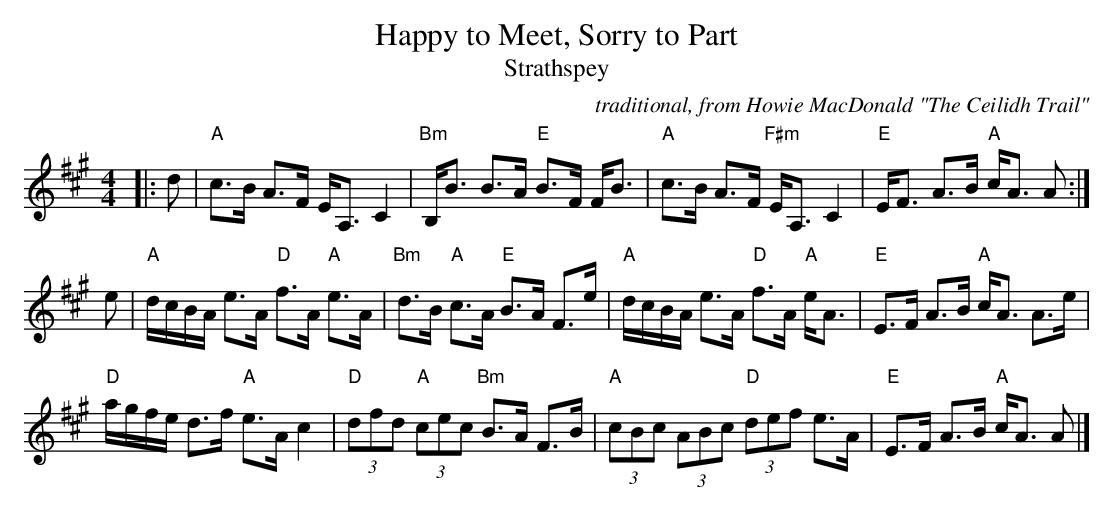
X:1
T:Happy to Meet, Sorry to Part
T:Strathspey
C:traditional, from Howie MacDonald "The Ceilidh Trail"
M:4/4
K:A
L: 1/8
|:d|"A"c>B A>F E<A, C2|"Bm"B,<B B>A "E"B>F F<B|"A"c>B A>F "F#m"E<A, C2|"E"E<F A>B "A"c<A A :|
e|"A" d/c/B/A/ e>A "D" f>A "A"e>A| "Bm"d>B "A"c>A "E"B>A F>e| \
  "A" d/c/B/A/ e>A "D" f>A "A"e<A| "E"E>F A>B "A" c<A A>e|
"D" a/g/f/e/ d>f "A" e>A c2 | "D" (3dfd "A" (3cec "Bm" B>A F>B|\
  "A" (3cBc (3ABc "D"(3def e>A| "E"E>F A>B "A" c<A A |]
